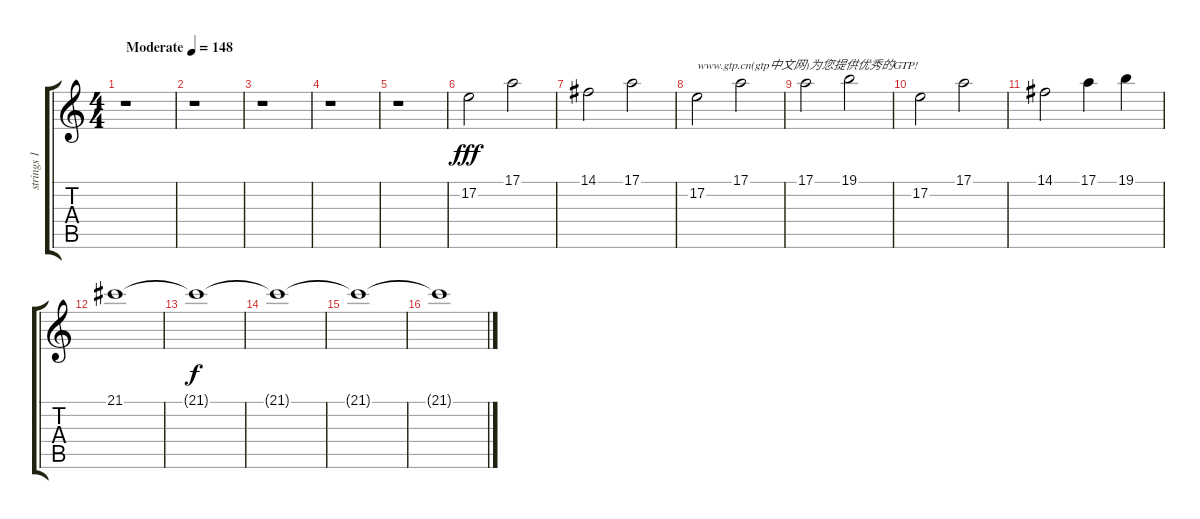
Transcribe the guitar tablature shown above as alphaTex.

\track ("strings 1" "strings 1") {instrument stringensemble1}
\staff {score tabs}
\tuning (E4 B3 G3 D3 A2 E2) {hide}
\ts (4 4)
\tempo (148 "Moderate")
\clef g2
\ks c
r.1{dy fff instrument stringensemble1} |
r.1 |
r.1 |
r.1 |
r.1 |
17.2.2 17.1.2 |
14.1.2 17.1.2 |
17.2.2{txt "www.gtp.cn(gtp中文网)为您提供优秀的GTP!"} 17.1.2 |
17.1.2 19.1.2 |
17.2.2 17.1.2 |
14.1.2 17.1.4 19.1.4 |
21.1.1 |
21.1{t}.1{dy f} |
21.1{t}.1 |
21.1{t}.1 |
21.1{t}.1
